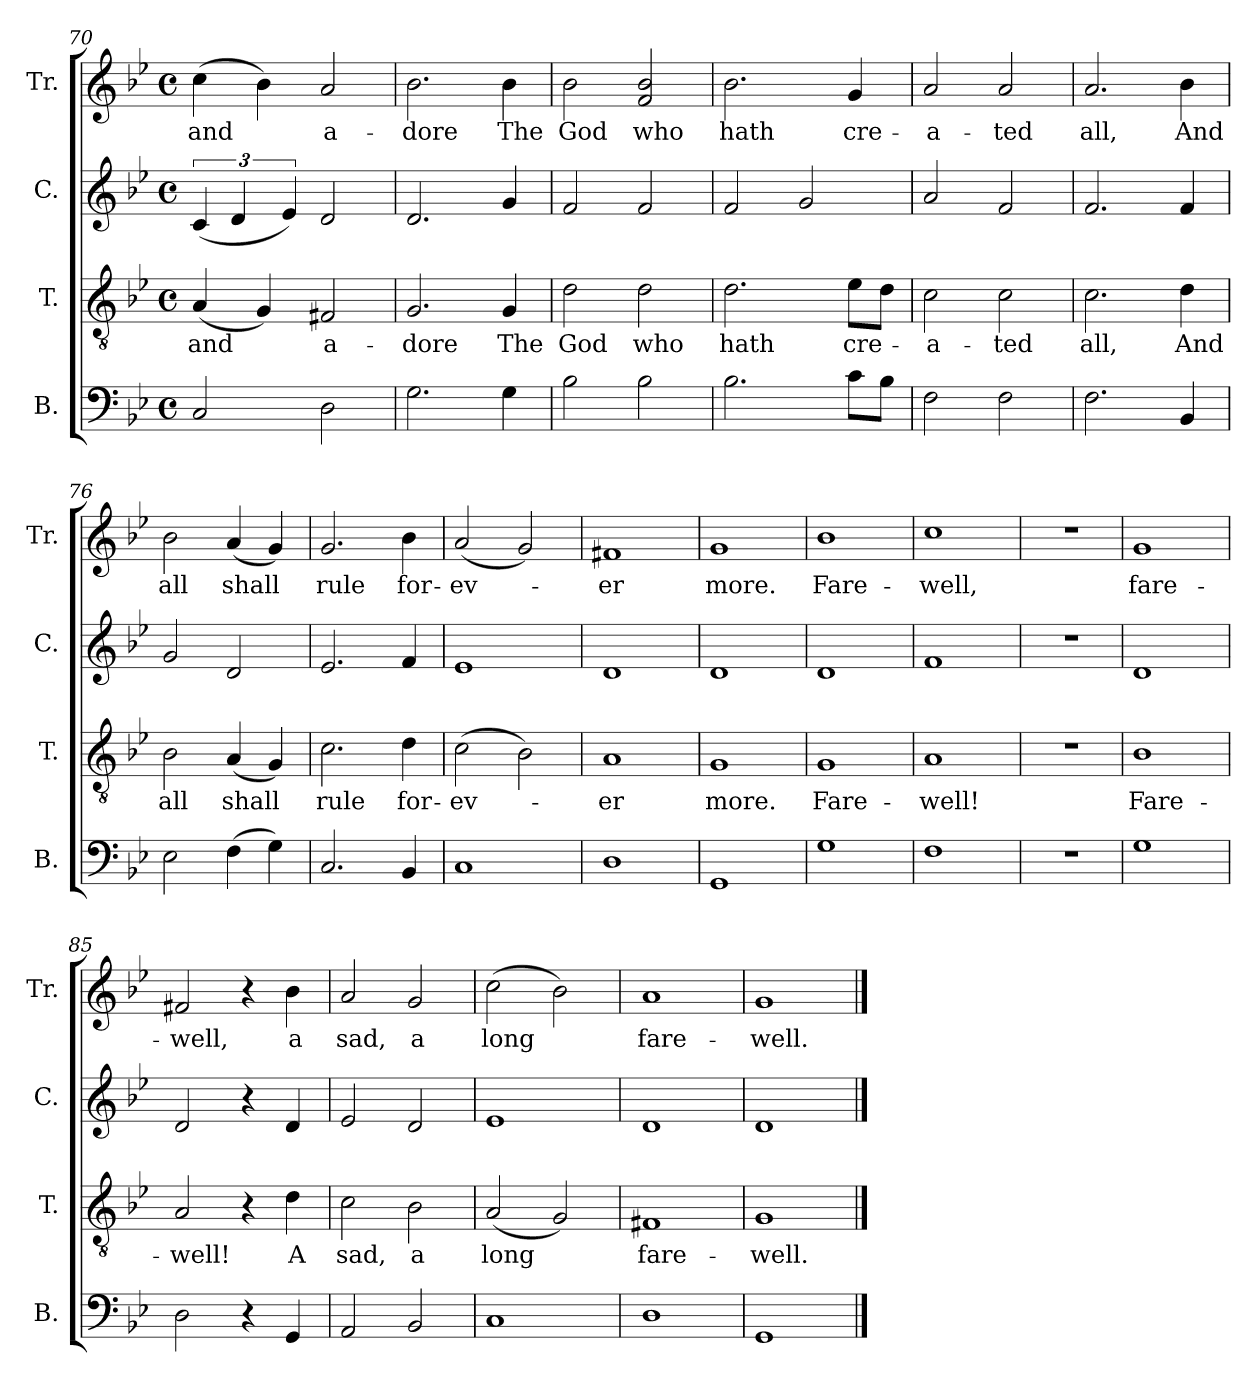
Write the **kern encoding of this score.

**kern	**kern	**text	**kern	**kern	**text
*part4	*part3	*part3	*part2	*part1	*part1
*staff4	*staff3	*staff3	*staff2	*staff1	*staff1
*I"B.	*I"T.	*	*I"C.	*I"Tr.	*
*I'B.	*I'T.	*	*I'C.	*I'Tr.	*
*clefF4	*clefGv2	*	*clefG2	*clefG2	*
*k[b-e-]	*k[b-e-]	*	*k[b-e-]	*k[b-e-]	*
*M4/4	*M4/4	*	*M4/4	*M4/4	*
*met(c)	*met(c)	*	*met(c)	*met(c)	*
=70	=70	=70	=70	=70	=70
!	!	!LO:LY:b	!	!	!LO:LY:b
2C/	(<4A/	and	(<6c/	(>4cc\	and
.	.	.	6d/	.	.
.	4G/)	.	.	4b-\)	.
.	.	.	6e-/)	.	.
!	!	!LO:LY:b	!	!	!LO:LY:b
2D\	2F#X/	a-	2d/	2a/	a-
=71	=71	=71	=71	=71	=71
!	!	!LO:LY:b	!	!	!LO:LY:b
2.G\	2.G/	-dore	2.d/	2.b-\	-dore
!	!	!LO:LY:b	!	!	!LO:LY:b
4G\	4G/	The	4g/	4b-\	The
=72	=72	=72	=72	=72	=72
!	!	!LO:LY:b	!	!	!LO:LY:b
2B-\	2d\	God	2f/	2b-\	God
!	!	!LO:LY:b	!	!	!LO:LY:b
2B-\	2d\	who	2f/	2f/ 2b-/	who
=73	=73	=73	=73	=73	=73
!	!	!LO:LY:b	!	!	!LO:LY:b
2.B-\	2.d\	hath	2f/	2.b-\	hath
.	.	.	2g/	.	.
!	!	!LO:LY:b	!	!	!LO:LY:b
8c\L	8e-\L	cre-	.	4g/	cre-
8B-\J	8d\J	.	.	.	.
=74	=74	=74	=74	=74	=74
!	!	!LO:LY:b	!	!	!LO:LY:b
2F\	2c\	-a-	2a/	2a/	-a-
!	!	!LO:LY:b	!	!	!LO:LY:b
2F\	2c\	-ted	2f/	2a/	-ted
=75	=75	=75	=75	=75	=75
!	!	!LO:LY:b	!	!	!LO:LY:b
2.F\	2.c\	all,	2.f/	2.a/	all,
!	!	!LO:LY:b	!	!	!LO:LY:b
4BB-/	4d\	And	4f/	4b-\	And
=76	=76	=76	=76	=76	=76
!	!	!LO:LY:b	!	!	!LO:LY:b
2E-\	2B-\	all	2g/	2b-\	all
!	!	!LO:LY:b	!	!	!LO:LY:b
(>4F\	(<4A/	shall	2d/	(<4a/	shall
4G\)	4G/)	.	.	4g/)	.
=77	=77	=77	=77	=77	=77
!	!	!LO:LY:b	!	!	!LO:LY:b
2.C/	2.c\	rule	2.e-/	2.g/	rule
!	!	!LO:LY:b	!	!	!LO:LY:b
4BB-/	4d\	for-	4f/	4b-\	for-
=78	=78	=78	=78	=78	=78
!	!	!LO:LY:b	!	!	!LO:LY:b
1C	(>2c\	-ev-	1e-	(<2a/	-ev-
.	2B-\)	.	.	2g/)	.
=79	=79	=79	=79	=79	=79
!	!	!LO:LY:b	!	!	!LO:LY:b
1D	1A	-er	1d	1f#X	-er
=80	=80	=80	=80	=80	=80
!	!	!LO:LY:b	!	!	!LO:LY:b
1GG	1G	more.	1d	1g	more.
!!LO:LB:g=z
=81	=81	=81	=81	=81	=81
!	!	!LO:LY:b	!	!	!LO:LY:b
1G	1G	Fare-	1d	1b-	Fare-
=82	=82	=82	=82	=82	=82
!	!	!LO:LY:b	!	!	!LO:LY:b
1F	1A	-well!	1f	1cc	-well,
=83	=83	=83	=83	=83	=83
1r	1r	.	1r	1r	.
=84	=84	=84	=84	=84	=84
!	!	!LO:LY:b	!	!	!LO:LY:b
1G	1B-	Fare-	1d	1g	fare-
=85	=85	=85	=85	=85	=85
!	!	!LO:LY:b	!	!	!LO:LY:b
2D\	2A/	-well!	2d/	2f#X/	-well,
4r	4r	.	4r	4r	.
!	!	!LO:LY:b	!	!	!LO:LY:b
4GG/	4d\	A	4d/	4b-\	a
=86	=86	=86	=86	=86	=86
!	!	!LO:LY:b	!	!	!LO:LY:b
2AA/	2c\	sad,	2e-/	2a/	sad,
!	!	!LO:LY:b	!	!	!LO:LY:b
2BB-/	2B-\	a	2d/	2g/	a
=87	=87	=87	=87	=87	=87
!	!	!LO:LY:b	!	!	!LO:LY:b
1C	(<2A/	long	1e-	(>2cc\	long
.	2G/)	.	.	2b-\)	.
=88	=88	=88	=88	=88	=88
!	!	!LO:LY:b	!	!	!LO:LY:b
1D	1F#X	fare-	1d	1a	fare-
=89	=89	=89	=89	=89	=89
!	!	!LO:LY:b	!	!	!LO:LY:b
1GG	1G	-well.	1d	1g	-well.
==	==	==	==	==	==
*-	*-	*-	*-	*-	*-
